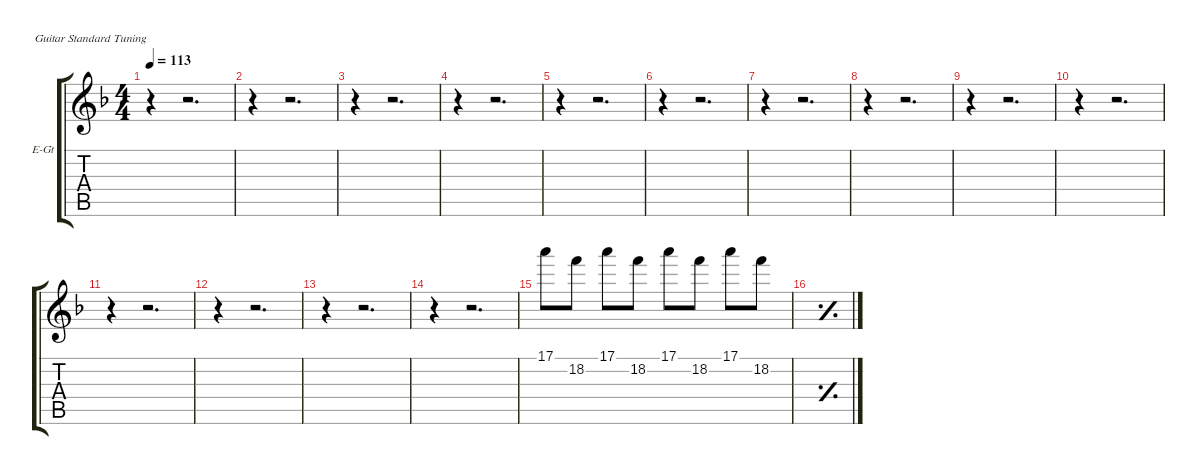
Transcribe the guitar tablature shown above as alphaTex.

\hideDynamics
\bracketExtendMode groupsimilarinstruments
\firstSystemTrackNameOrientation horizontal
\otherSystemsTrackNameOrientation horizontal
\track ("Electric Guitar" "E-Gt") {instrument electricguitarclean}
\staff {score tabs}
\tuning (E4 B3 G3 D3 A2 E2)
\ts (4 4)
\tempo 113
\clef g2
\ks f
r.4{dy mp instrument electricguitarclean} r.2{d} |
r.4 r.2{d} |
r.4 r.2{d} |
r.4 r.2{d} |
r.4 r.2{d} |
r.4 r.2{d} |
r.4 r.2{d} |
r.4 r.2{d} |
r.4 r.2{d} |
r.4 r.2{d} |
r.4 r.2{d} |
r.4 r.2{d} |
r.4 r.2{d} |
r.4 r.2{d} |
17.1.8 18.2.8{dy fff} 17.1.8{dy mp} 18.2.8{dy fff} 17.1.8{dy mp} 18.2.8{dy fff} 17.1.8{dy mp} 18.2.8{dy fff} |
\simile simple
